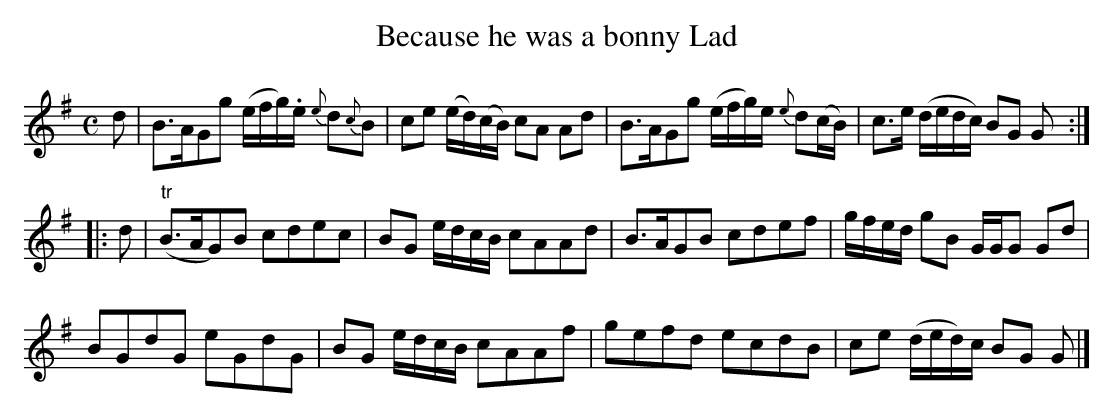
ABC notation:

X:1
T:Because he was a bonny Lad
M:C
K:G major
d|\
B>AGg (e/f/g/).e/ {e}d{c}B| ce (e/d/)(c/B/) cA Ad|\
B>AGg (e/f/g/)e/ {e}d(c/B/)| c>e (d/e/d/c/) BG G::
d|\
("tr"B>AG)B cdec| BG e/d/c/B/ cAAd|\
B>AGB cdef| g/f/e/d/ gB G/G/G Gd|
BGdG eGdG| BG e/d/c/B/ cAAf|\
gefd ecdB| ce (d/e/d/)c/ BG G|]
